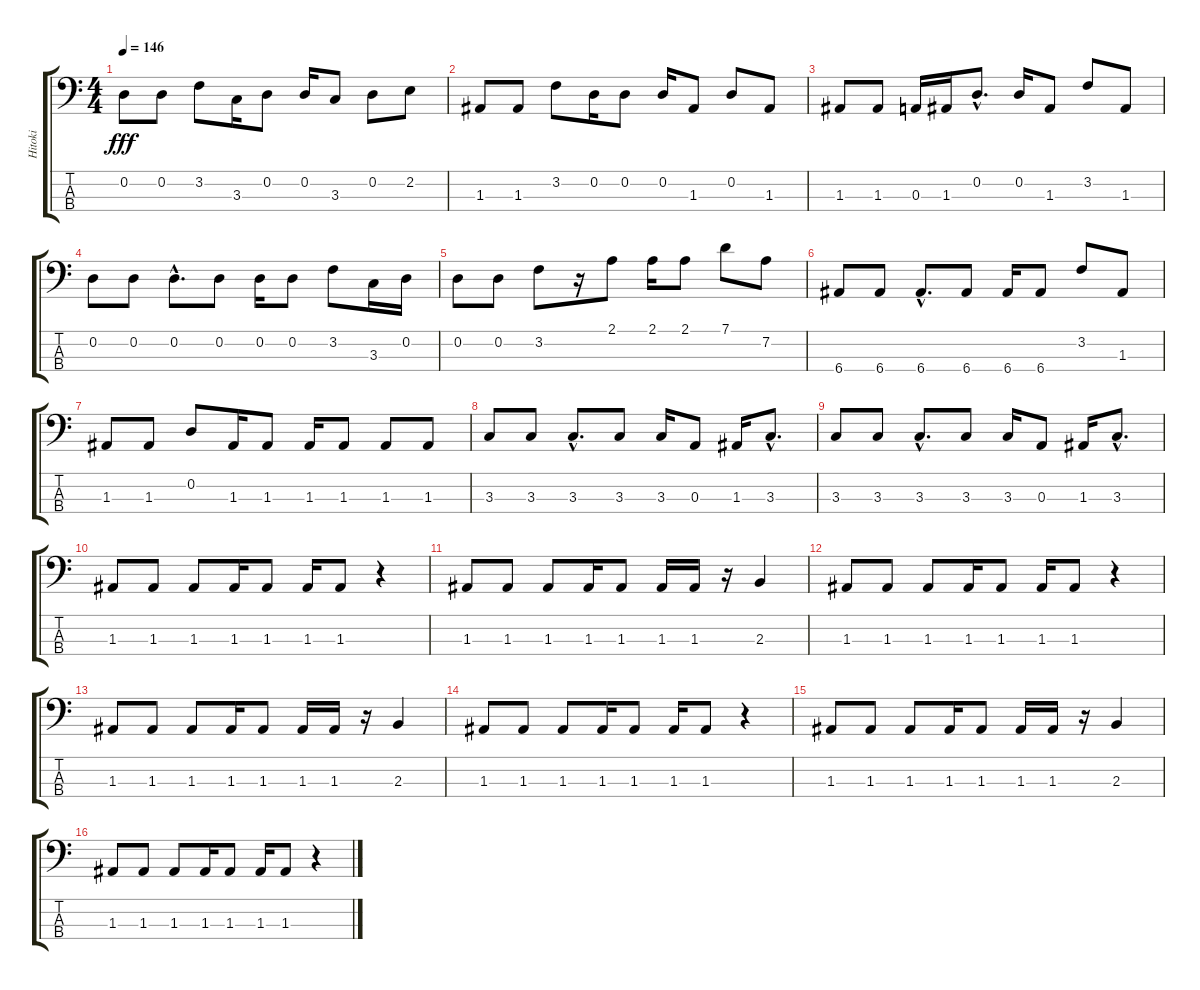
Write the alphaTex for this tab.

\track ("Hitoki" "Hitoki") {instrument electricbassfinger}
\staff {score tabs}
\tuning (G2 D2 A1 E1) {hide}
\ts (4 4)
\tempo 146
\clef f4
\ks c
0.2.8{dy fff} 0.2.8 3.2.8 3.3.16 0.2.8 0.2.16 3.3.8 0.2.8 2.2.8 |
1.3.8 1.3.8 3.2.8 0.2.16 0.2.8 0.2.16 1.3.8 0.2.8 1.3.8 |
1.3.8 1.3.8 0.3.16 1.3.16 0.2{hac}.8{d} 0.2.16 1.3.8 3.2.8 1.3.8 |
0.2.8 0.2.8 0.2{hac}.8{d} 0.2.8 0.2.16 0.2.8 3.2.8 3.3.16 0.2.16 |
0.2.8 0.2.8 3.2.8 r.16 2.1.8 2.1.16 2.1.8 7.1.8 7.2.8 |
6.4.8 6.4.8 6.4{hac}.8{d} 6.4.8 6.4.16 6.4.8 3.2.8 1.3.8 |
1.3.8 1.3.8 0.2.8 1.3.16 1.3.8 1.3.16 1.3.8 1.3.8 1.3.8 |
3.3.8 3.3.8 3.3{hac}.8{d} 3.3.8 3.3.16 0.3.8 1.3.16 3.3{hac}.8{d} |
3.3.8 3.3.8 3.3{hac}.8{d} 3.3.8 3.3.16 0.3.8 1.3.16 3.3{hac}.8{d} |
1.3.8 1.3.8 1.3.8 1.3.16 1.3.8 1.3.16 1.3.8 r.4 |
1.3.8 1.3.8 1.3.8 1.3.16 1.3.8 1.3.16 1.3.16 r.16 2.3.4 |
1.3.8 1.3.8 1.3.8 1.3.16 1.3.8 1.3.16 1.3.8 r.4 |
1.3.8 1.3.8 1.3.8 1.3.16 1.3.8 1.3.16 1.3.16 r.16 2.3.4 |
1.3.8 1.3.8 1.3.8 1.3.16 1.3.8 1.3.16 1.3.8 r.4 |
1.3.8 1.3.8 1.3.8 1.3.16 1.3.8 1.3.16 1.3.16 r.16 2.3.4 |
1.3.8 1.3.8 1.3.8 1.3.16 1.3.8 1.3.16 1.3.8 r.4
